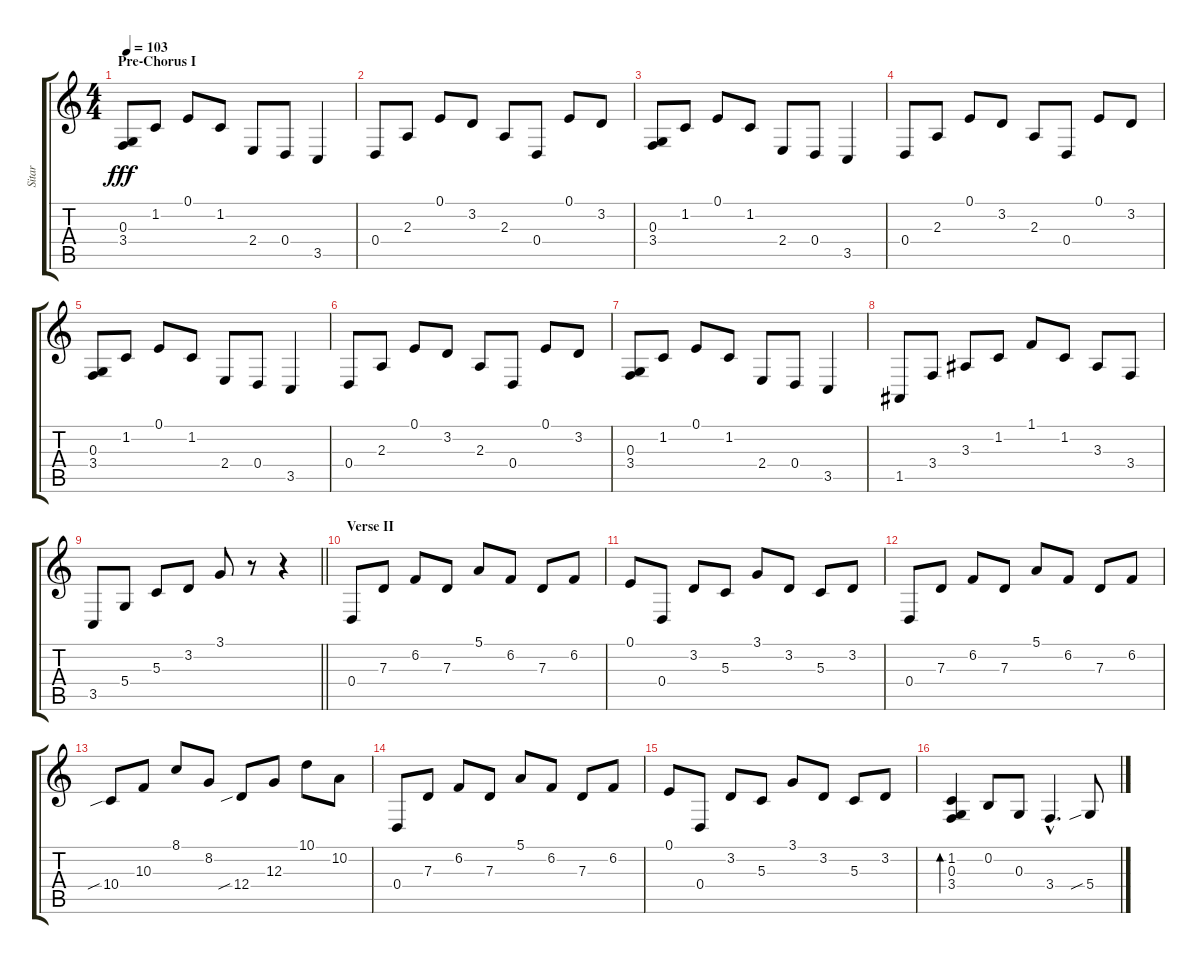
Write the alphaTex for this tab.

\track ("Sitar" "Sitar") {instrument sitar}
\staff {score tabs}
\tuning (E4 B3 G3 D3 A2 D2) {hide}
\ts (4 4)
\section ("" "Pre-Chorus I")
\tempo 103
\clef g2
\ks c
(0.3 3.4).8{dy fff} 1.2.8 0.1.8 1.2.8 2.4.8 0.4.8 3.5.4 |
0.4.8 2.3.8 0.1.8 3.2.8 2.3.8 0.4.8 0.1.8 3.2.8 |
(0.3 3.4).8 1.2.8 0.1.8 1.2.8 2.4.8 0.4.8 3.5.4 |
0.4.8 2.3.8 0.1.8 3.2.8 2.3.8 0.4.8 0.1.8 3.2.8 |
(0.3 3.4).8 1.2.8 0.1.8 1.2.8 2.4.8 0.4.8 3.5.4 |
0.4.8 2.3.8 0.1.8 3.2.8 2.3.8 0.4.8 0.1.8 3.2.8 |
(0.3 3.4).8 1.2.8 0.1.8 1.2.8 2.4.8 0.4.8 3.5.4 |
1.5.8 3.4.8 3.3.8 1.2.8 1.1.8 1.2.8 3.3.8 3.4.8 |
\barLineRight lightlight
3.5.8 5.4.8 5.3.8 3.2.8 3.1.8 r.8 r.4 |
\section ("" "Verse II")
0.4.8 7.3.8 6.2.8 7.3.8 5.1.8 6.2.8 7.3.8 6.2.8 |
0.1.8 0.4.8 3.2.8 5.3.8 3.1.8 3.2.8 5.3.8 3.2.8 |
0.4.8 7.3.8 6.2.8 7.3.8 5.1.8 6.2.8 7.3.8 6.2.8 |
10.4{sib}.8 10.3.8 8.1.8 8.2.8 12.4{sib}.8 12.3.8 10.1.8 10.2.8 |
0.4.8 7.3.8 6.2.8 7.3.8 5.1.8 6.2.8 7.3.8 6.2.8 |
0.1.8 0.4.8 3.2.8 5.3.8 3.1.8 3.2.8 5.3.8 3.2.8 |
(1.2 0.3 3.4).4{bd 120} 0.2.8 0.3.8 3.4{hac}.4{d} 5.4{sib}.8
